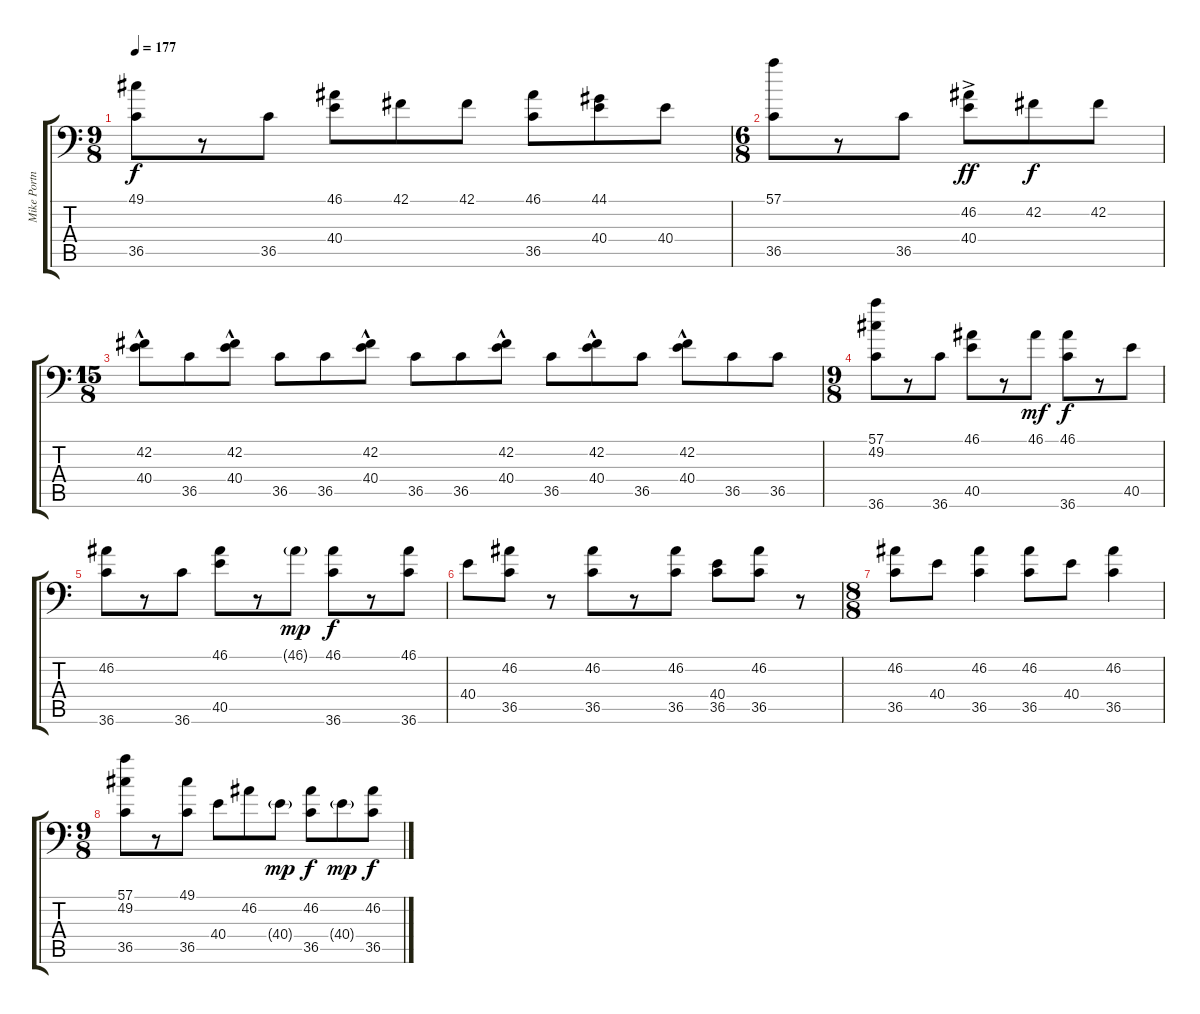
\track ("Mike Portnoy" "Mike Portn") {instrument acousticgrandpiano}
\staff {score tabs}
\tuning (C-1 C-1 C-1 C-1 C-1 C-1) {hide}
\ts (9 8)
\tempo 177
\clef f4
\ks c
(49.1 36.5).8{dy f} r.8 36.5.8 (46.1 40.4).8 42.1.8 42.1.8 (46.1 36.5).8 (44.1 40.4).8 40.4.8 |
\ts (6 8)
(57.1 36.5).8 r.8 36.5.8 (46.2{ac} 40.4{ac}).8{dy ff} 42.2.8{dy f} 42.2.8 |
\ts (15 8)
(42.2{hac} 40.4).8 36.5.8 (42.2{hac} 40.4).8 36.5.8 36.5.8 (42.2{hac} 40.4).8 36.5.8 36.5.8 (42.2{hac} 40.4).8 36.5.8 (42.2{hac} 40.4).8 36.5.8 (42.2{hac} 40.4).8 36.5.8 36.5.8 |
\ts (9 8)
(57.1 49.2 36.6).8 r.8 36.6.8 (46.1 40.5).8 r.8 46.1.8{dy mf} (46.1 36.6).8{dy f} r.8 40.5.8 |
(46.2 36.6).8 r.8 36.6.8 (46.1 40.5).8 r.8 46.1{g}.8{dy mp} (46.1 36.6).8{dy f} r.8 (46.1 36.6).8 |
40.4.8 (46.2 36.5).8 r.8 (46.2 36.5).8 r.8 (46.2 36.5).8 (40.4 36.5).8 (46.2 36.5).8 r.8 |
\ts (8 8)
(46.2 36.5).8 40.4.8 (46.2 36.5).4 (46.2 36.5).8 40.4.8 (46.2 36.5).4 |
\ts (9 8)
(57.1 49.2 36.5).8 r.8 (49.1 36.5).8 40.4.8 46.2.8 40.4{g}.8{dy mp} (46.2 36.5).8{dy f} 40.4{g}.8{dy mp} (46.2 36.5).8{dy f}
